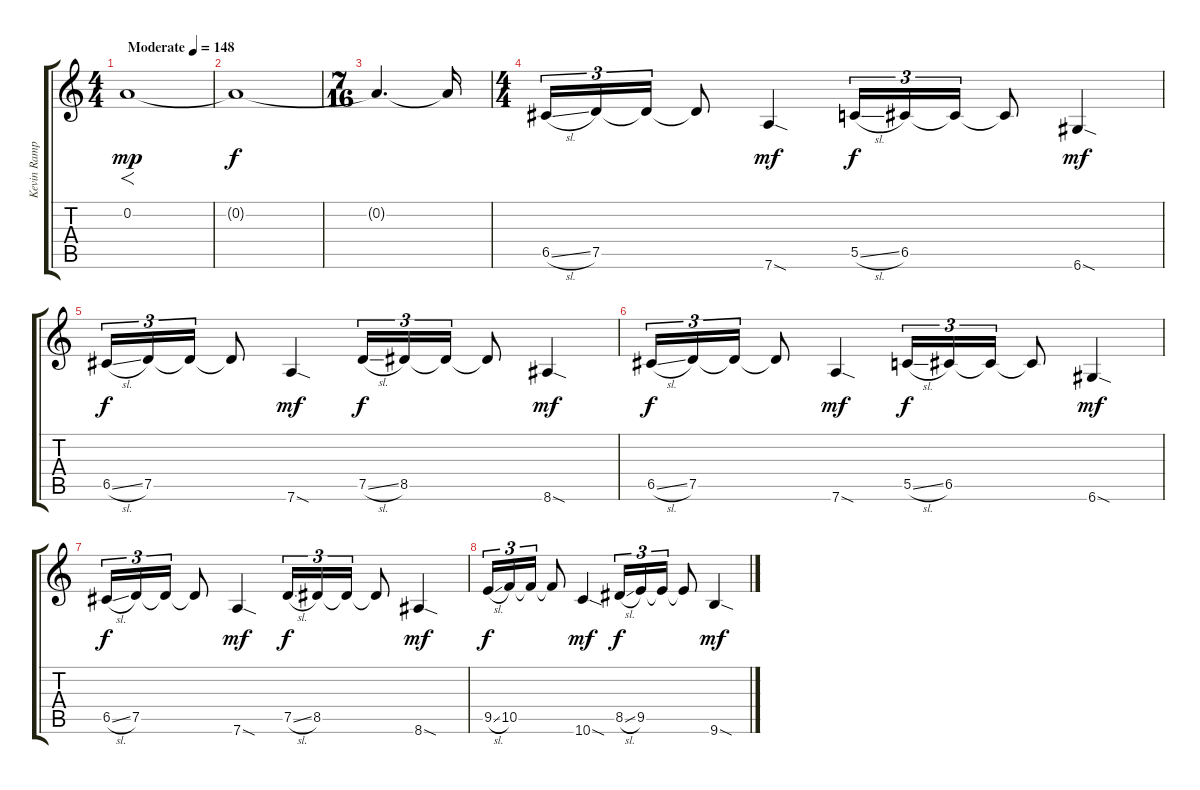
\track ("Kevin Rampelberg" "Kevin Ramp") {instrument distortionguitar}
\staff {score tabs}
\tuning (D4 A3 F3 C3 G2 D2) {hide}
\ts (4 4)
\tempo (148 "Moderate")
\clef g2
\ks c
0.2.1{f dy mp instrument distortionguitar} |
0.2{t}.1{dy f} |
\ts (7 16)
0.2{t}.4{d} 0.2{t}.16 |
\ts (4 4)
6.5{sl}.16{tu (3 2)} 7.5.16{tu (3 2)} 7.5{t}.16{tu (3 2)} 7.5{t}.8 7.6{sod}.4{dy mf} 5.5{sl}.16{tu (3 2) dy f} 6.5.16{tu (3 2)} 6.5{t}.16{tu (3 2)} 6.5{t}.8 6.6{sod}.4{dy mf} |
6.5{sl}.16{tu (3 2) dy f} 7.5.16{tu (3 2)} 7.5{t}.16{tu (3 2)} 7.5{t}.8 7.6{sod}.4{dy mf} 7.5{sl}.16{tu (3 2) dy f} 8.5.16{tu (3 2)} 8.5{t}.16{tu (3 2)} 8.5{t}.8 8.6{sod}.4{dy mf} |
6.5{sl}.16{tu (3 2) dy f} 7.5.16{tu (3 2)} 7.5{t}.16{tu (3 2)} 7.5{t}.8 7.6{sod}.4{dy mf} 5.5{sl}.16{tu (3 2) dy f} 6.5.16{tu (3 2)} 6.5{t}.16{tu (3 2)} 6.5{t}.8 6.6{sod}.4{dy mf} |
6.5{sl}.16{tu (3 2) dy f} 7.5.16{tu (3 2)} 7.5{t}.16{tu (3 2)} 7.5{t}.8 7.6{sod}.4{dy mf} 7.5{sl}.16{tu (3 2) dy f} 8.5.16{tu (3 2)} 8.5{t}.16{tu (3 2)} 8.5{t}.8 8.6{sod}.4{dy mf} |
9.5{sl}.16{tu (3 2) dy f} 10.5.16{tu (3 2)} 10.5{t}.16{tu (3 2)} 10.5{t}.8 10.6{sod}.4{dy mf} 8.5{sl}.16{tu (3 2) dy f} 9.5.16{tu (3 2)} 9.5{t}.16{tu (3 2)} 9.5{t}.8 9.6{sod}.4{dy mf}
